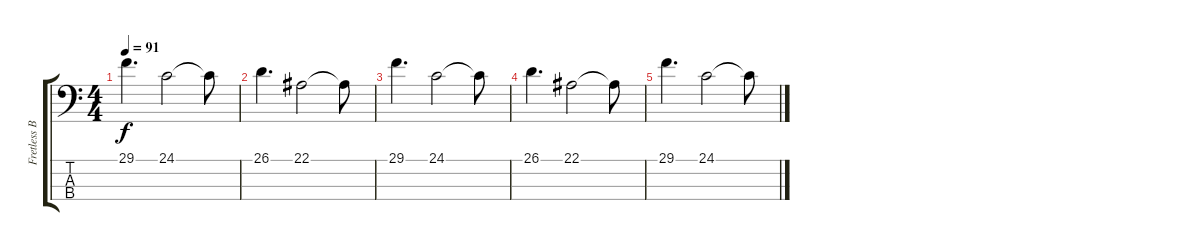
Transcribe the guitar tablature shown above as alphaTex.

\track ("Fretless Bass" "Fretless B") {instrument fretlessbass}
\staff {score tabs}
\tuning (C-1 G2 D2 A1) {hide}
\ts (4 4)
\tempo 91
\clef f4
\ks c
29.1.4{d dy f volume 9} 24.1.2{volume 8} 24.1{t}.8 |
26.1.4{d volume 8} 22.1.2{volume 8} 22.1{t}.8 |
29.1.4{d volume 8} 24.1.2{volume 8} 24.1{t}.8 |
26.1.4{d volume 8} 22.1.2{volume 6} 22.1{t}.8 |
29.1.4{d volume 4} 24.1.2{volume 3} 24.1{t}.8
